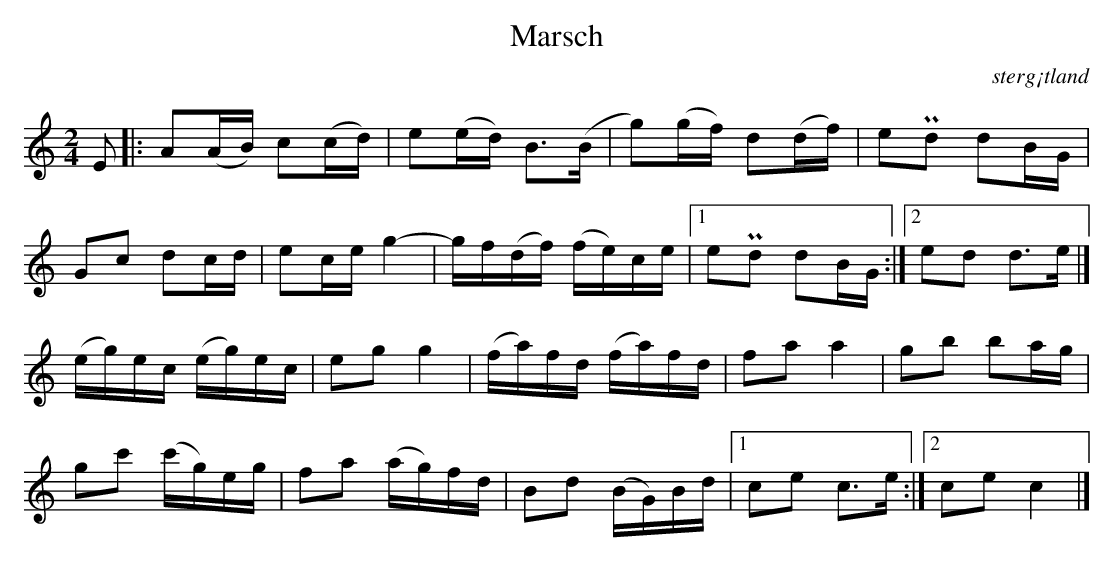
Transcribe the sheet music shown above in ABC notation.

X:1
T:Marsch
O: sterg¡tland
M: 2/4
L: 1/16
K: Am
E2 |: A2(AB) c2(cd) | e2(ed) B3(B | g2)(gf) d2(df) | e2Pd2 d2BG |
G2c2 d2cd | e2ce g4- | gf(df) (fe)ce |1 e2Pd2 d2BG :|2 e2d2 d2>e2 |]
(eg)ec (eg)ec | e2g2 g4 | (fa)fd (fa)fd | f2a2 a4 | g2b2 b2ag |
g2c'2 (c'g)eg | f2a2 (ag)fd | B2d2 (BG)Bd |1 c2e2 c2>e2 :|2 c2e2 c4 |]
